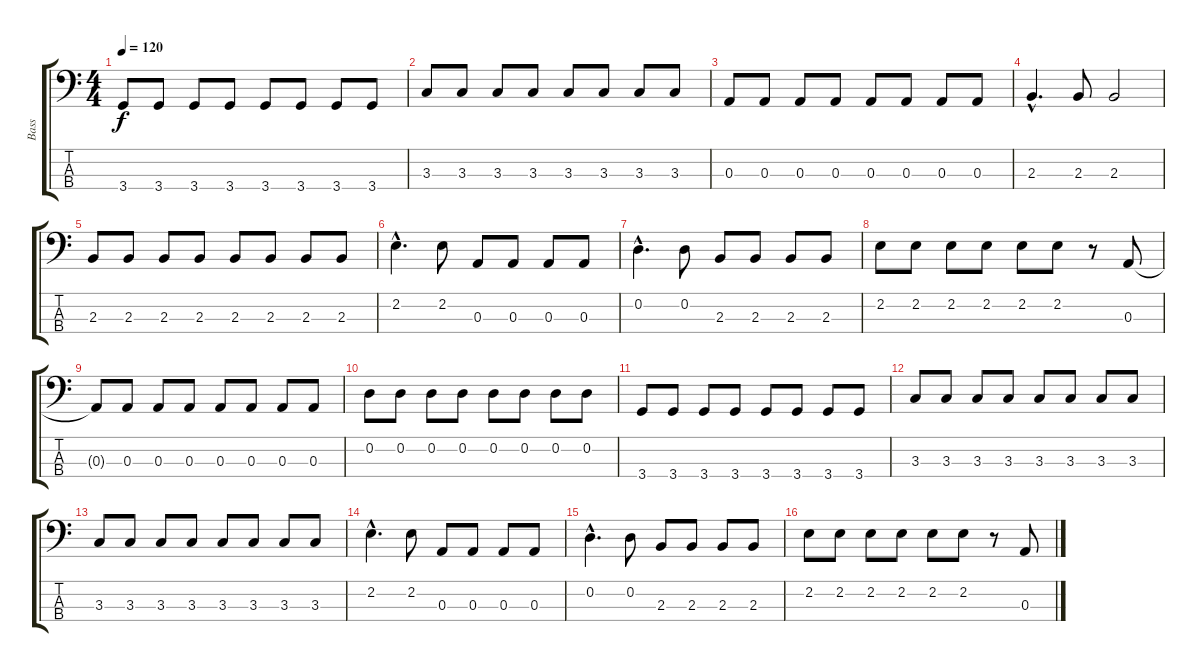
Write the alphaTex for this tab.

\track ("Bass" "Bass") {instrument electricbasspick}
\staff {score tabs}
\tuning (G2 D2 A1 E1) {hide}
\ts (4 4)
\tempo 120
\clef f4
\ks c
3.4.8{dy f} 3.4.8 3.4.8 3.4.8 3.4.8 3.4.8 3.4.8 3.4.8 |
3.3.8 3.3.8 3.3.8 3.3.8 3.3.8 3.3.8 3.3.8 3.3.8 |
0.3.8 0.3.8 0.3.8 0.3.8 0.3.8 0.3.8 0.3.8 0.3.8 |
2.3{hac}.4{d} 2.3.8 2.3.2 |
2.3.8 2.3.8 2.3.8 2.3.8 2.3.8 2.3.8 2.3.8 2.3.8 |
2.2{hac}.4{d} 2.2.8 0.3.8 0.3.8 0.3.8 0.3.8 |
0.2{hac}.4{d} 0.2.8 2.3.8 2.3.8 2.3.8 2.3.8 |
2.2.8 2.2.8 2.2.8 2.2.8 2.2.8 2.2.8 r.8 0.3.8 |
0.3{t}.8 0.3.8 0.3.8 0.3.8 0.3.8 0.3.8 0.3.8 0.3.8 |
0.2.8 0.2.8 0.2.8 0.2.8 0.2.8 0.2.8 0.2.8 0.2.8 |
3.4.8 3.4.8 3.4.8 3.4.8 3.4.8 3.4.8 3.4.8 3.4.8 |
3.3.8 3.3.8 3.3.8 3.3.8 3.3.8 3.3.8 3.3.8 3.3.8 |
3.3.8 3.3.8 3.3.8 3.3.8 3.3.8 3.3.8 3.3.8 3.3.8 |
2.2{hac}.4{d} 2.2.8 0.3.8 0.3.8 0.3.8 0.3.8 |
0.2{hac}.4{d} 0.2.8 2.3.8 2.3.8 2.3.8 2.3.8 |
2.2.8 2.2.8 2.2.8 2.2.8 2.2.8 2.2.8 r.8 0.3.8
